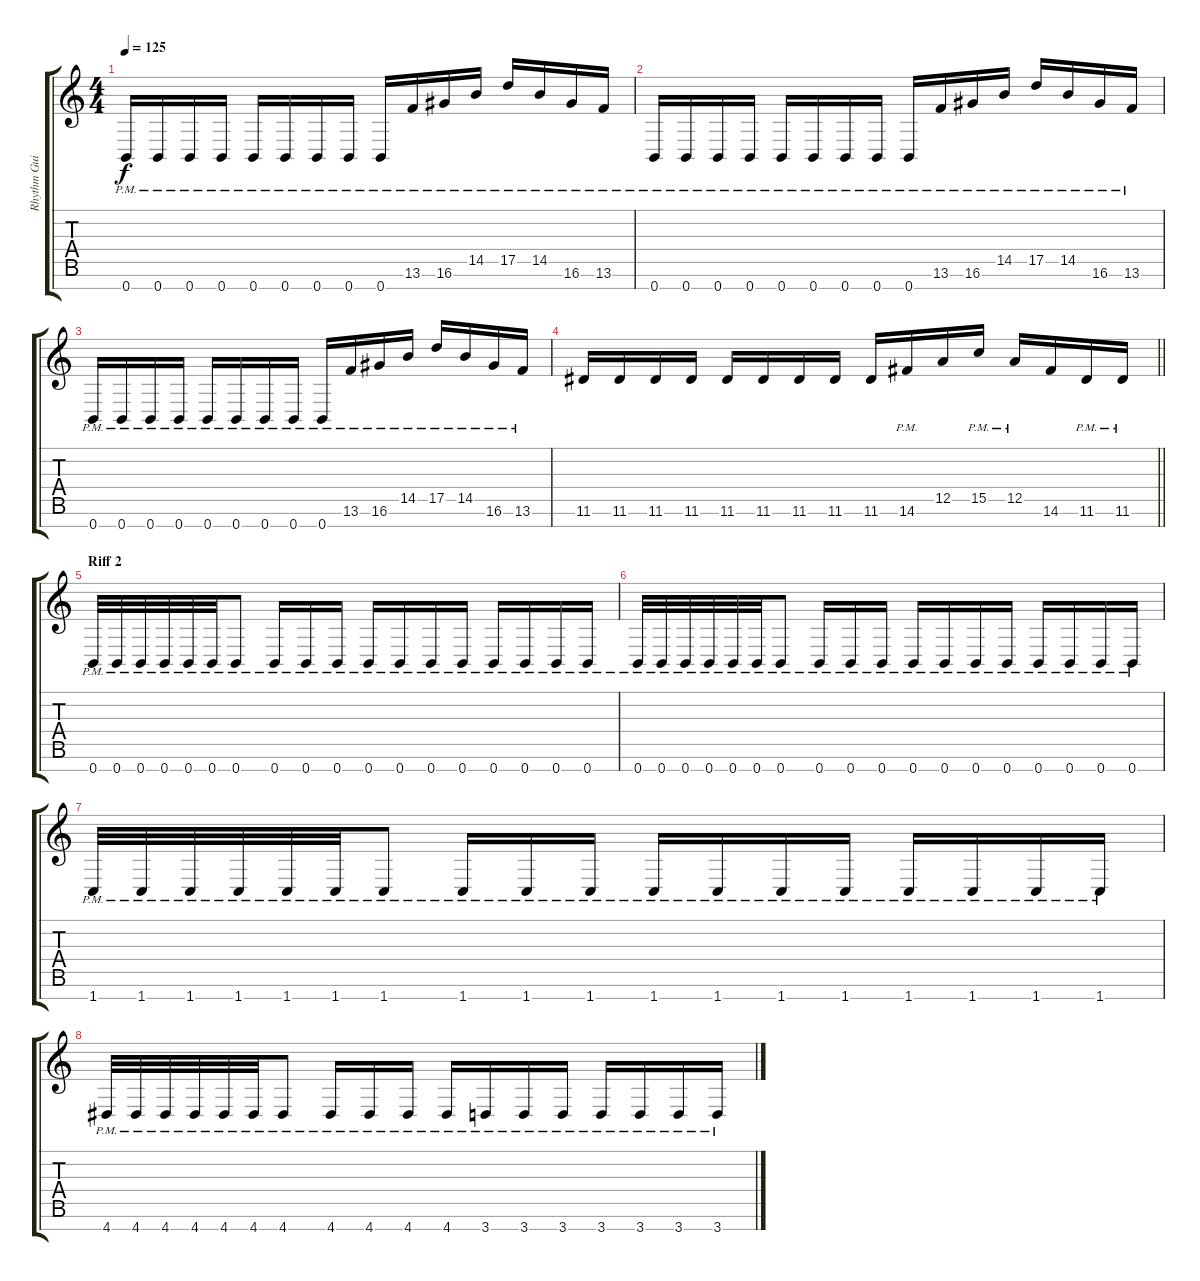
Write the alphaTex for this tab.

\track ("Rhythm Guitar 2" "Rhythm Gui") {instrument overdrivenguitar}
\staff {score tabs}
\tuning (E4 B3 G3 D3 A2 E2 B1) {hide}
\ts (4 4)
\tempo 125
\clef g2
\ks c
0.7{pm}.16{dy f} 0.7{pm}.16 0.7{pm}.16 0.7{pm}.16 0.7{pm}.16 0.7{pm}.16 0.7{pm}.16 0.7{pm}.16 0.7{pm}.16 13.6{pm}.16 16.6{pm}.16 14.5{pm}.16 17.5{pm}.16 14.5{pm}.16 16.6{pm}.16 13.6{pm}.16 |
0.7{pm}.16 0.7{pm}.16 0.7{pm}.16 0.7{pm}.16 0.7{pm}.16 0.7{pm}.16 0.7{pm}.16 0.7{pm}.16 0.7{pm}.16 13.6{pm}.16 16.6{pm}.16 14.5{pm}.16 17.5{pm}.16 14.5{pm}.16 16.6{pm}.16 13.6{pm}.16 |
0.7{pm}.16 0.7{pm}.16 0.7{pm}.16 0.7{pm}.16 0.7{pm}.16 0.7{pm}.16 0.7{pm}.16 0.7{pm}.16 0.7{pm}.16 13.6{pm}.16 16.6{pm}.16 14.5{pm}.16 17.5{pm}.16 14.5{pm}.16 16.6{pm}.16 13.6{pm}.16 |
\barLineRight lightlight
11.6.16 11.6.16 11.6.16 11.6.16 11.6.16 11.6.16 11.6.16 11.6.16 11.6.16 14.6{pm}.16 12.5.16 15.5{pm}.16 12.5{pm}.16 14.6.16 11.6{pm}.16 11.6{pm}.16 |
\section ("" "Riff 2")
0.7{pm}.32 0.7{pm}.32 0.7{pm}.32 0.7{pm}.32 0.7{pm}.32 0.7{pm}.32 0.7{pm}.8 0.7{pm}.16 0.7{pm}.16 0.7{pm}.16 0.7{pm}.16 0.7{pm}.16 0.7{pm}.16 0.7{pm}.16 0.7{pm}.16 0.7{pm}.16 0.7{pm}.16 0.7{pm}.16 |
0.7{pm}.32 0.7{pm}.32 0.7{pm}.32 0.7{pm}.32 0.7{pm}.32 0.7{pm}.32 0.7{pm}.8 0.7{pm}.16 0.7{pm}.16 0.7{pm}.16 0.7{pm}.16 0.7{pm}.16 0.7{pm}.16 0.7{pm}.16 0.7{pm}.16 0.7{pm}.16 0.7{pm}.16 0.7{pm}.16 |
1.7{pm}.32 1.7{pm}.32 1.7{pm}.32 1.7{pm}.32 1.7{pm}.32 1.7{pm}.32 1.7{pm}.8 1.7{pm}.16 1.7{pm}.16 1.7{pm}.16 1.7{pm}.16 1.7{pm}.16 1.7{pm}.16 1.7{pm}.16 1.7{pm}.16 1.7{pm}.16 1.7{pm}.16 1.7{pm}.16 |
4.7{pm}.32 4.7{pm}.32 4.7{pm}.32 4.7{pm}.32 4.7{pm}.32 4.7{pm}.32 4.7{pm}.8 4.7{pm}.16 4.7{pm}.16 4.7{pm}.16 4.7{pm}.16 3.7{pm}.16 3.7{pm}.16 3.7{pm}.16 3.7{pm}.16 3.7{pm}.16 3.7{pm}.16 3.7{pm}.16
